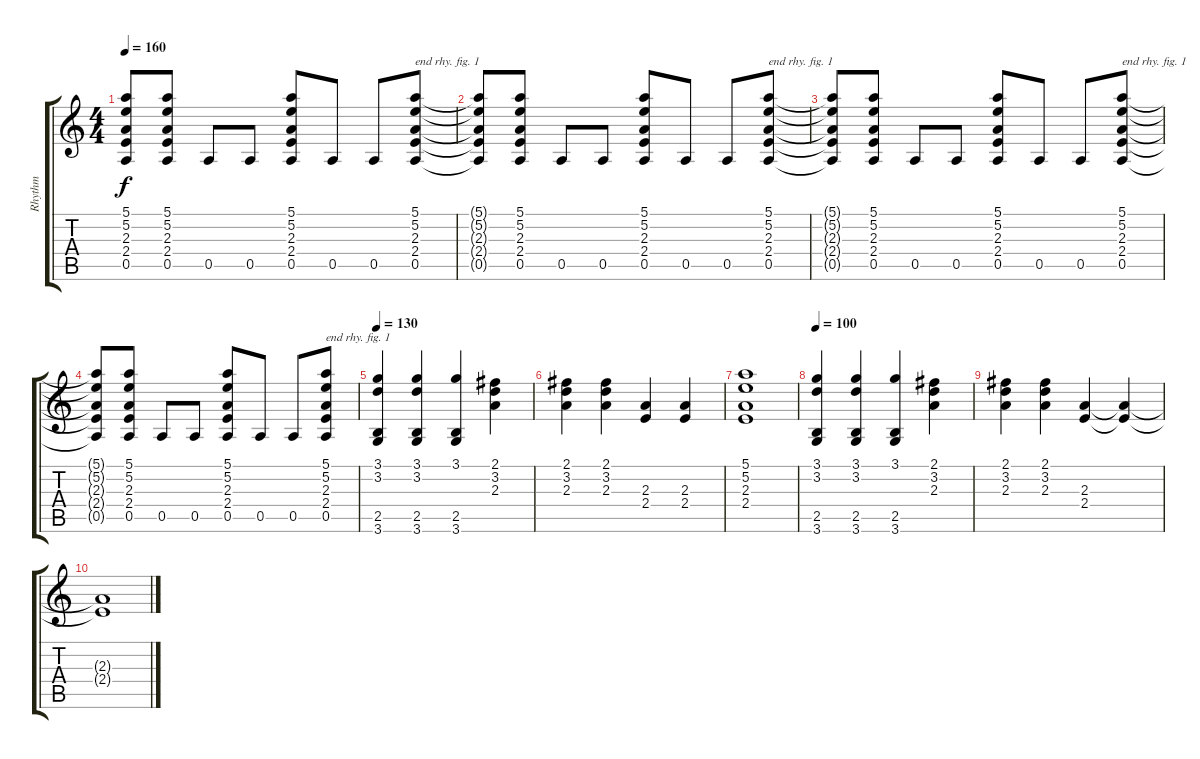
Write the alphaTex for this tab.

\track ("Rhythm" "Rhythm") {instrument overdrivenguitar}
\staff {score tabs}
\tuning (E4 B3 G3 D3 A2 E2) {hide}
\ts (4 4)
\tempo 160
\clef g2
\ks c
(5.1{t} 5.2{t} 2.3{t} 2.4{t} 0.5{t}).8{dy f} (5.1 5.2 2.3 2.4 0.5).8 0.5.8 0.5.8 (5.1 5.2 2.3 2.4 0.5).8 0.5.8 0.5.8 (5.1 5.2 2.3 2.4 0.5).8{txt "end rhy. fig. 1"} |
(5.1{t} 5.2{t} 2.3{t} 2.4{t} 0.5{t}).8 (5.1 5.2 2.3 2.4 0.5).8 0.5.8 0.5.8 (5.1 5.2 2.3 2.4 0.5).8 0.5.8 0.5.8 (5.1 5.2 2.3 2.4 0.5).8{txt "end rhy. fig. 1"} |
(5.1{t} 5.2{t} 2.3{t} 2.4{t} 0.5{t}).8 (5.1 5.2 2.3 2.4 0.5).8 0.5.8 0.5.8 (5.1 5.2 2.3 2.4 0.5).8 0.5.8 0.5.8 (5.1 5.2 2.3 2.4 0.5).8{txt "end rhy. fig. 1"} |
(5.1{t} 5.2{t} 2.3{t} 2.4{t} 0.5{t}).8 (5.1 5.2 2.3 2.4 0.5).8 0.5.8 0.5.8 (5.1 5.2 2.3 2.4 0.5).8 0.5.8 0.5.8 (5.1 5.2 2.3 2.4 0.5).8{txt "end rhy. fig. 1"} |
\tempo 140
\tempo 130
(3.1 3.2 2.5 3.6).4 (3.1 3.2 2.5 3.6).4 (3.1 2.5 3.6).4 (2.1 3.2 2.3).4 |
(2.1 3.2 2.3).4 (2.1 3.2 2.3).4 (2.3 2.4).4 (2.3 2.4).4 |
(5.1 5.2 2.3 2.4).1 |
\tempo 120
\tempo 100
(3.1 3.2 2.5 3.6).4 (3.1 3.2 2.5 3.6).4 (3.1 2.5 3.6).4 (2.1 3.2 2.3).4 |
(2.1 3.2 2.3).4 (2.1 3.2 2.3).4 (2.3 2.4).4 (2.3{t} 2.4{t}).4 |
(2.3{t} 2.4{t}).1
